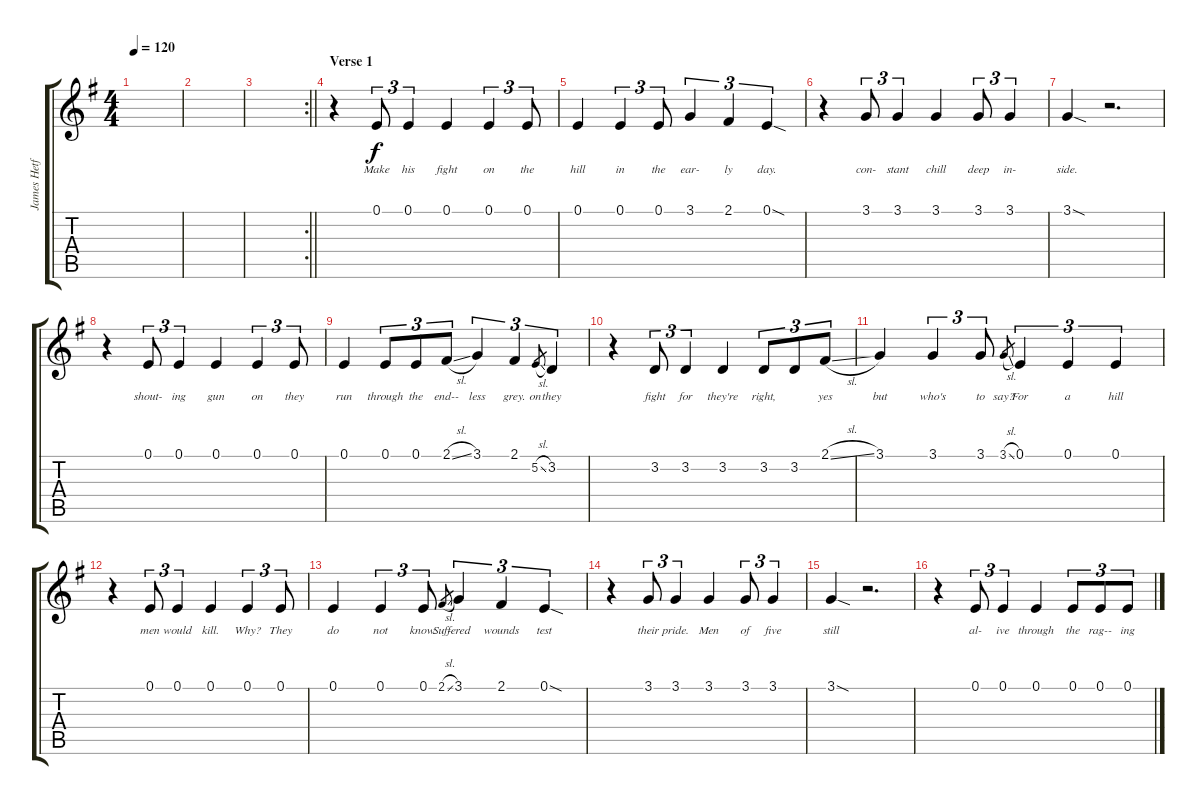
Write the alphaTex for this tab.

\track ("James Hetfield (Vocals)" "James Hetf") {instrument lead2sawtooth}
\staff {score tabs}
\tuning (E4 B3 G3 D3 A2 E2) {hide}
\ts (4 4)
\tempo 120
\clef g2
\ks eminor
|
|
\rc 2
\barLineRight lightlight
|
\section ("" "Verse 1")
r.4 0.1.8{tu (3 2) lyrics (0 "Make") lyrics (1 "") lyrics (2 "") lyrics (3 "") lyrics (4 "")} 0.1.4{tu (3 2) lyrics (0 "his") lyrics (1 "") lyrics (2 "") lyrics (3 "") lyrics (4 "")} 0.1.4{lyrics (0 "fight") lyrics (1 "") lyrics (2 "") lyrics (3 "") lyrics (4 "")} 0.1.4{tu (3 2) lyrics (0 "on") lyrics (1 "") lyrics (2 "") lyrics (3 "") lyrics (4 "")} 0.1.8{tu (3 2) lyrics (0 "the") lyrics (1 "") lyrics (2 "") lyrics (3 "") lyrics (4 "")} |
0.1.4{lyrics (0 "hill") lyrics (1 "") lyrics (2 "") lyrics (3 "") lyrics (4 "")} 0.1.4{tu (3 2) lyrics (0 "in") lyrics (1 "") lyrics (2 "") lyrics (3 "") lyrics (4 "")} 0.1.8{tu (3 2) lyrics (0 "the") lyrics (1 "") lyrics (2 "") lyrics (3 "") lyrics (4 "")} 3.1.4{tu (3 2) lyrics (0 "ear-") lyrics (1 "") lyrics (2 "") lyrics (3 "") lyrics (4 "")} 2.1.4{tu (3 2) lyrics (0 "ly") lyrics (1 "") lyrics (2 "") lyrics (3 "") lyrics (4 "")} 0.1{sod}.4{tu (3 2) lyrics (0 "day.") lyrics (1 "") lyrics (2 "") lyrics (3 "") lyrics (4 "")} |
r.4 3.1.8{tu (3 2) lyrics (0 "con-") lyrics (1 "") lyrics (2 "") lyrics (3 "") lyrics (4 "")} 3.1.4{tu (3 2) lyrics (0 "stant") lyrics (1 "") lyrics (2 "") lyrics (3 "") lyrics (4 "")} 3.1.4{lyrics (0 "chill") lyrics (1 "") lyrics (2 "") lyrics (3 "") lyrics (4 "")} 3.1.8{tu (3 2) lyrics (0 "deep") lyrics (1 "") lyrics (2 "") lyrics (3 "") lyrics (4 "")} 3.1.4{tu (3 2) lyrics (0 "in-") lyrics (1 "") lyrics (2 "") lyrics (3 "") lyrics (4 "")} |
3.1{sod}.4{lyrics (0 "side.") lyrics (1 "") lyrics (2 "") lyrics (3 "") lyrics (4 "")} r.2{d} |
r.4 0.1.8{tu (3 2) lyrics (0 "shout-") lyrics (1 "") lyrics (2 "") lyrics (3 "") lyrics (4 "")} 0.1.4{tu (3 2) lyrics (0 "ing") lyrics (1 "") lyrics (2 "") lyrics (3 "") lyrics (4 "")} 0.1.4{lyrics (0 "gun") lyrics (1 "") lyrics (2 "") lyrics (3 "") lyrics (4 "")} 0.1.4{tu (3 2) lyrics (0 "on") lyrics (1 "") lyrics (2 "") lyrics (3 "") lyrics (4 "")} 0.1.8{tu (3 2) lyrics (0 "they") lyrics (1 "") lyrics (2 "") lyrics (3 "") lyrics (4 "")} |
0.1.4{lyrics (0 "run") lyrics (1 "") lyrics (2 "") lyrics (3 "") lyrics (4 "")} 0.1.8{tu (3 2) lyrics (0 "through") lyrics (1 "") lyrics (2 "") lyrics (3 "") lyrics (4 "")} 0.1.8{tu (3 2) lyrics (0 "the") lyrics (1 "") lyrics (2 "") lyrics (3 "") lyrics (4 "")} 2.1{sl}.8{tu (3 2) lyrics (0 "end--") lyrics (1 "") lyrics (2 "") lyrics (3 "") lyrics (4 "")} 3.1.4{tu (3 2) lyrics (0 "less") lyrics (1 "") lyrics (2 "") lyrics (3 "") lyrics (4 "")} 2.1.4{tu (3 2) lyrics (0 "grey.") lyrics (1 "") lyrics (2 "") lyrics (3 "") lyrics (4 "")} 5.2{sl}.8{lyrics (0 "on") lyrics (1 "") lyrics (2 "") lyrics (3 "") lyrics (4 "") gr} 3.2.4{tu (3 2) lyrics (0 "they") lyrics (1 "") lyrics (2 "") lyrics (3 "") lyrics (4 "")} |
r.4 3.2.8{tu (3 2) lyrics (0 "fight") lyrics (1 "") lyrics (2 "") lyrics (3 "") lyrics (4 "")} 3.2.4{tu (3 2) lyrics (0 "for") lyrics (1 "") lyrics (2 "") lyrics (3 "") lyrics (4 "")} 3.2.4{lyrics (0 "they're") lyrics (1 "") lyrics (2 "") lyrics (3 "") lyrics (4 "")} 3.2.8{tu (3 2) lyrics (0 "right,") lyrics (1 "") lyrics (2 "") lyrics (3 "") lyrics (4 "")} 3.2.8{tu (3 2) lyrics (0 "") lyrics (1 "") lyrics (2 "") lyrics (3 "") lyrics (4 "")} 2.1{sl}.8{tu (3 2) lyrics (0 "yes") lyrics (1 "") lyrics (2 "") lyrics (3 "") lyrics (4 "")} |
3.1.4{lyrics (0 "but") lyrics (1 "") lyrics (2 "") lyrics (3 "") lyrics (4 "")} 3.1.4{tu (3 2) lyrics (0 "who's") lyrics (1 "") lyrics (2 "") lyrics (3 "") lyrics (4 "")} 3.1.8{tu (3 2) lyrics (0 "to") lyrics (1 "") lyrics (2 "") lyrics (3 "") lyrics (4 "")} 3.1{sl}.8{lyrics (0 "say?") lyrics (1 "") lyrics (2 "") lyrics (3 "") lyrics (4 "") gr} 0.1.4{tu (3 2) lyrics (0 "For") lyrics (1 "") lyrics (2 "") lyrics (3 "") lyrics (4 "")} 0.1.4{tu (3 2) lyrics (0 "a") lyrics (1 "") lyrics (2 "") lyrics (3 "") lyrics (4 "")} 0.1.4{tu (3 2) lyrics (0 "hill") lyrics (1 "") lyrics (2 "") lyrics (3 "") lyrics (4 "")} |
r.4 0.1.8{tu (3 2) lyrics (0 "men") lyrics (1 "") lyrics (2 "") lyrics (3 "") lyrics (4 "")} 0.1.4{tu (3 2) lyrics (0 "would") lyrics (1 "") lyrics (2 "") lyrics (3 "") lyrics (4 "")} 0.1.4{lyrics (0 "kill.") lyrics (1 "") lyrics (2 "") lyrics (3 "") lyrics (4 "")} 0.1.4{tu (3 2) lyrics (0 "Why?") lyrics (1 "") lyrics (2 "") lyrics (3 "") lyrics (4 "")} 0.1.8{tu (3 2) lyrics (0 "They") lyrics (1 "") lyrics (2 "") lyrics (3 "") lyrics (4 "")} |
0.1.4{lyrics (0 "do") lyrics (1 "") lyrics (2 "") lyrics (3 "") lyrics (4 "")} 0.1.4{tu (3 2) lyrics (0 "not") lyrics (1 "") lyrics (2 "") lyrics (3 "") lyrics (4 "")} 0.1.8{tu (3 2) lyrics (0 "know.") lyrics (1 "") lyrics (2 "") lyrics (3 "") lyrics (4 "")} 2.1{sl}.8{lyrics (0 "Suf-") lyrics (1 "") lyrics (2 "") lyrics (3 "") lyrics (4 "") gr} 3.1.4{tu (3 2) lyrics (0 "fered") lyrics (1 "") lyrics (2 "") lyrics (3 "") lyrics (4 "")} 2.1.4{tu (3 2) lyrics (0 "wounds") lyrics (1 "") lyrics (2 "") lyrics (3 "") lyrics (4 "")} 0.1{sod}.4{tu (3 2) lyrics (0 "test") lyrics (1 "") lyrics (2 "") lyrics (3 "") lyrics (4 "")} |
r.4 3.1.8{tu (3 2) lyrics (0 "their") lyrics (1 "") lyrics (2 "") lyrics (3 "") lyrics (4 "")} 3.1.4{tu (3 2) lyrics (0 "pride.") lyrics (1 "") lyrics (2 "") lyrics (3 "") lyrics (4 "")} 3.1.4{lyrics (0 "Men") lyrics (1 "") lyrics (2 "") lyrics (3 "") lyrics (4 "")} 3.1.8{tu (3 2) lyrics (0 "of") lyrics (1 "") lyrics (2 "") lyrics (3 "") lyrics (4 "")} 3.1.4{tu (3 2) lyrics (0 "five") lyrics (1 "") lyrics (2 "") lyrics (3 "") lyrics (4 "")} |
3.1{sod}.4{lyrics (0 "still") lyrics (1 "") lyrics (2 "") lyrics (3 "") lyrics (4 "")} r.2{d} |
r.4 0.1.8{tu (3 2) lyrics (0 "al-") lyrics (1 "") lyrics (2 "") lyrics (3 "") lyrics (4 "")} 0.1.4{tu (3 2) lyrics (0 "ive") lyrics (1 "") lyrics (2 "") lyrics (3 "") lyrics (4 "")} 0.1.4{lyrics (0 "through") lyrics (1 "") lyrics (2 "") lyrics (3 "") lyrics (4 "")} 0.1.8{tu (3 2) lyrics (0 "the") lyrics (1 "") lyrics (2 "") lyrics (3 "") lyrics (4 "")} 0.1.8{tu (3 2) lyrics (0 "rag--") lyrics (1 "") lyrics (2 "") lyrics (3 "") lyrics (4 "")} 0.1.8{tu (3 2) lyrics (0 "ing") lyrics (1 "") lyrics (2 "") lyrics (3 "") lyrics (4 "")}
